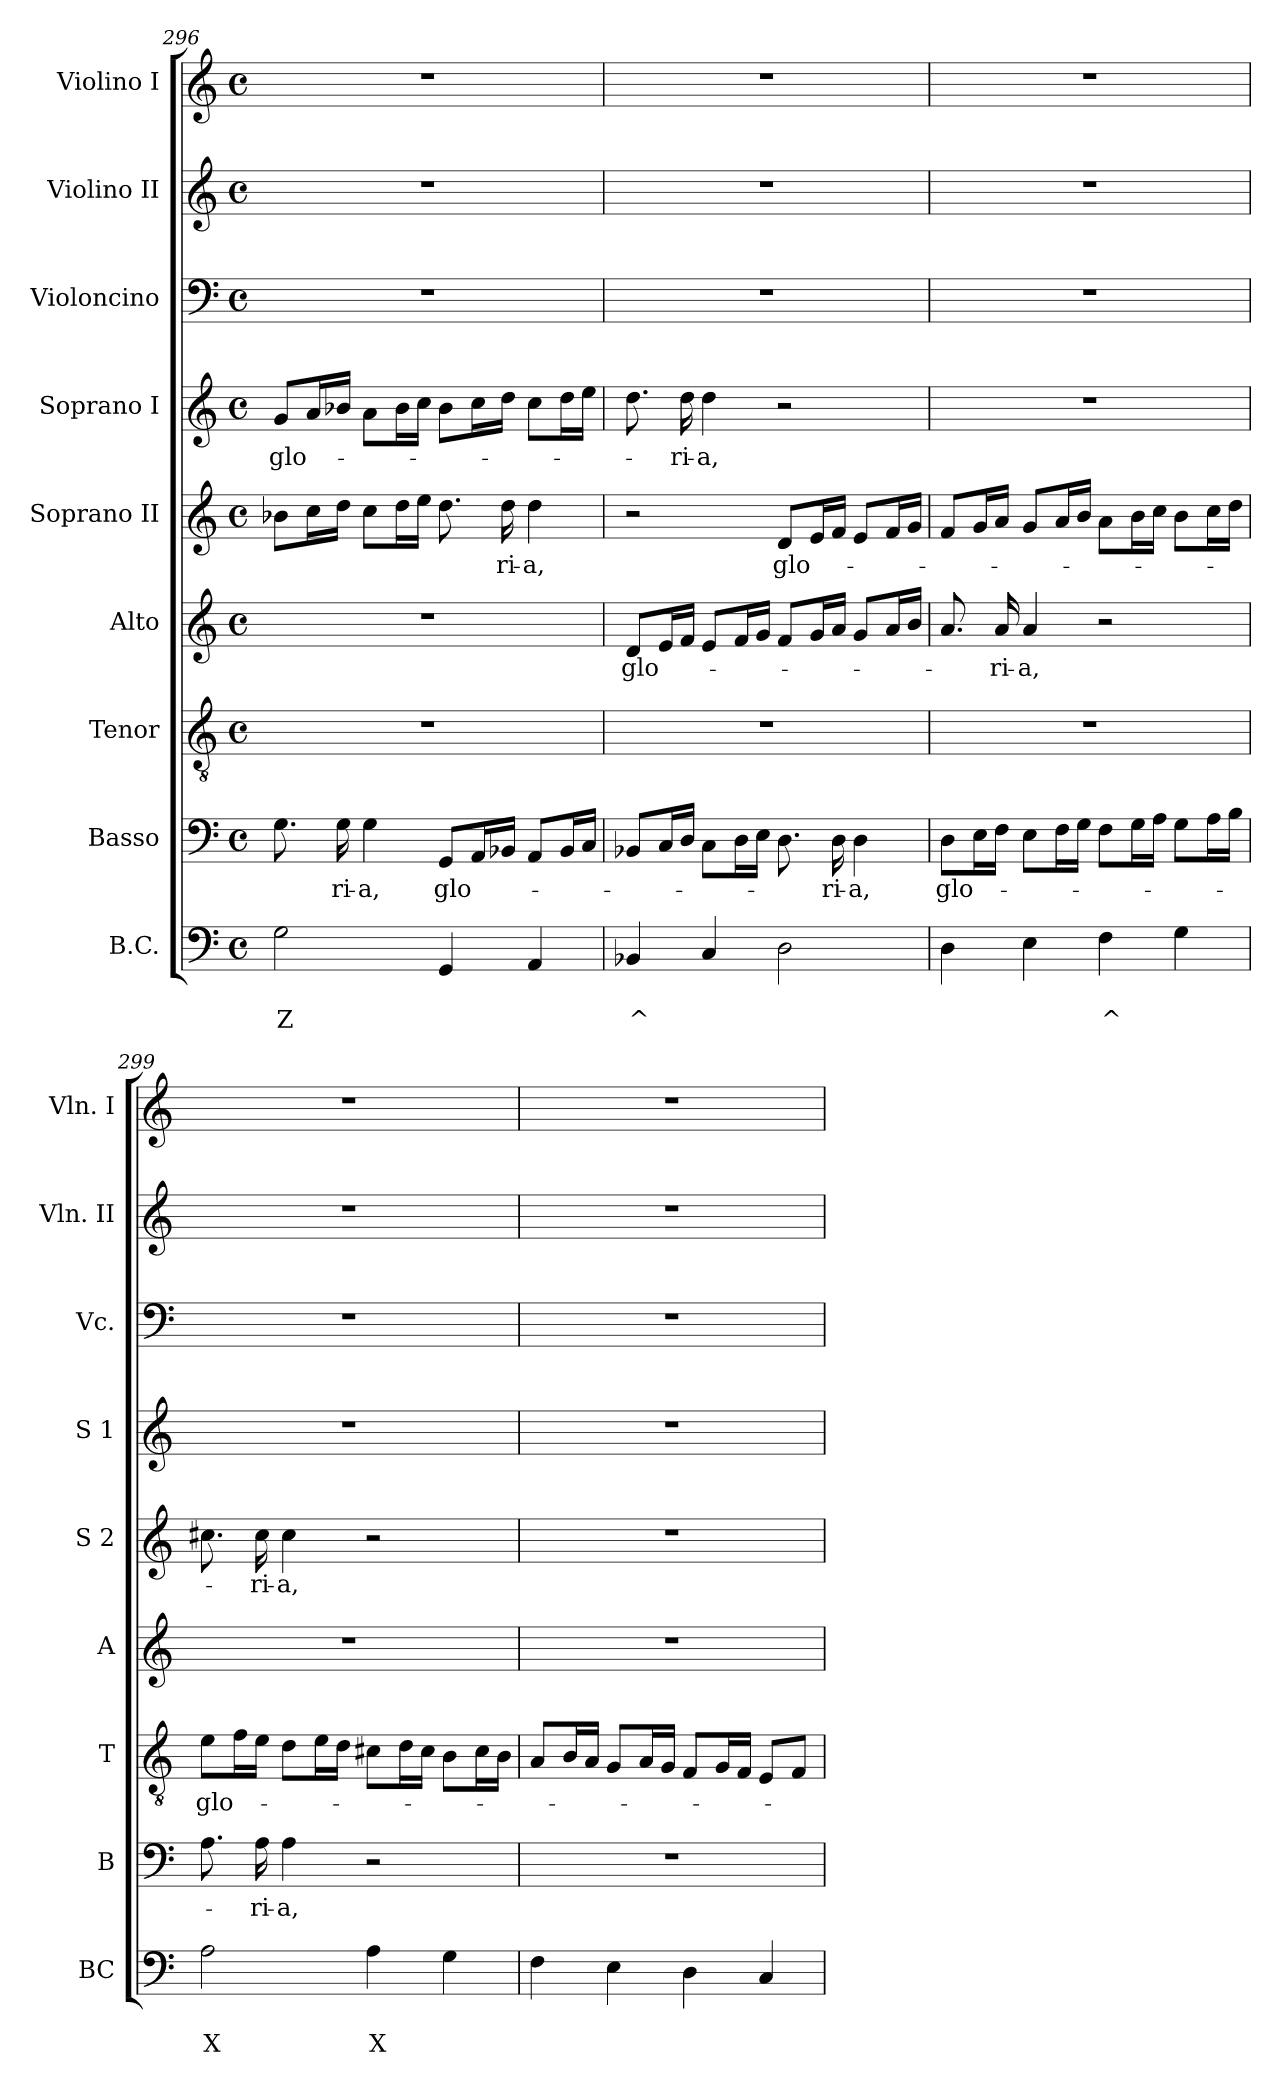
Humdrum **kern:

**kern	**text	**text	**kern	**text	**kern	**text	**kern	**text	**kern	**text	**kern	**text	**kern	**kern	**kern
*part9	*part9	*part9	*part8	*part8	*part7	*part7	*part6	*part6	*part5	*part5	*part4	*part4	*part3	*part2	*part1
*staff9	*staff9	*staff9	*staff8	*staff8	*staff7	*staff7	*staff6	*staff6	*staff5	*staff5	*staff4	*staff4	*staff3	*staff2	*staff1
*I"B.C.	*	*	*I"Basso	*	*I"Tenor	*	*I"Alto	*	*I"Soprano II	*	*I"Soprano I	*	*I"Violoncino	*I"Violino II	*I"Violino I
*I'BC	*	*	*I'B	*	*I'T	*	*I'A	*	*I'S 2	*	*I'S 1	*	*I'Vc.	*I'Vln. II	*I'Vln. I
*clefF4	*	*	*clefF4	*	*clefGv2	*	*clefG2	*	*clefG2	*	*clefG2	*	*clefF4	*clefG2	*clefG2
*k[]	*	*	*k[]	*	*k[]	*	*k[]	*	*k[]	*	*k[]	*	*k[]	*k[]	*k[]
*C:	*	*	*C:	*	*C:	*	*C:	*	*C:	*	*C:	*	*C:	*C:	*C:
*M4/4	*	*	*M4/4	*	*M4/4	*	*M4/4	*	*M4/4	*	*M4/4	*	*M4/4	*M4/4	*M4/4
*met(c)	*	*	*met(c)	*	*met(c)	*	*met(c)	*	*met(c)	*	*met(c)	*	*met(c)	*met(c)	*met(c)
=296	=296	=296	=296	=296	=296	=296	=296	=296	=296	=296	=296	=296	=296	=296	=296
!	!	!LO:LY:b	!	!	!	!	!	!	!	!	!	!LO:LY:b	!	!	!
2G\	.	Z	8.G\	.	1r	.	1r	.	8b-X\L	.	8g/L	glo-	1r	1r	1r
.	.	.	.	.	.	.	.	.	16cc\L	.	16a/L	.	.	.	.
!	!	!	!	!LO:LY:b	!	!	!	!	!	!	!	!	!	!	!
.	.	.	16G\	-ri-	.	.	.	.	16dd\JJ	.	16b-X/JJ	.	.	.	.
!	!	!	!	!LO:LY:b	!	!	!	!	!	!	!	!	!	!	!
.	.	.	4G\	-a,	.	.	.	.	8cc\L	.	8a\L	.	.	.	.
.	.	.	.	.	.	.	.	.	16dd\L	.	16b-\L	.	.	.	.
.	.	.	.	.	.	.	.	.	16ee\JJ	.	16cc\JJ	.	.	.	.
!	!	!	!	!LO:LY:b	!	!	!	!	!	!	!	!	!	!	!
4GG/	.	.	8GG/L	glo-	.	.	.	.	8.dd\	.	8b-\L	.	.	.	.
.	.	.	16AA/L	.	.	.	.	.	.	.	16cc\L	.	.	.	.
!	!	!	!	!	!	!	!	!	!	!LO:LY:b	!	!	!	!	!
.	.	.	16BB-X/JJ	.	.	.	.	.	16dd\	-ri-	16dd\JJ	.	.	.	.
!	!	!	!	!	!	!	!	!	!	!LO:LY:b	!	!	!	!	!
4AA/	.	.	8AA/L	.	.	.	.	.	4dd\	-a,	8cc\L	.	.	.	.
.	.	.	16BB-/L	.	.	.	.	.	.	.	16dd\L	.	.	.	.
.	.	.	16C/JJ	.	.	.	.	.	.	.	16ee\JJ	.	.	.	.
=297	=297	=297	=297	=297	=297	=297	=297	=297	=297	=297	=297	=297	=297	=297	=297
!	!	!LO:LY:b	!	!	!	!	!	!LO:LY:b	!	!	!	!	!	!	!
4BB-X/	.	^	8BB-X/L	.	1r	.	8d/L	glo-	2r	.	8.dd\	.	1r	1r	1r
.	.	.	16C/L	.	.	.	16e/L	.	.	.	.	.	.	.	.
!	!	!	!	!	!	!	!	!	!	!	!	!LO:LY:b	!	!	!
.	.	.	16D/JJ	.	.	.	16f/JJ	.	.	.	16dd\	-ri-	.	.	.
!	!	!	!	!	!	!	!	!	!	!	!	!LO:LY:b	!	!	!
4C/	.	.	8C\L	.	.	.	8e/L	.	.	.	4dd\	-a,	.	.	.
.	.	.	16D\L	.	.	.	16f/L	.	.	.	.	.	.	.	.
.	.	.	16E\JJ	.	.	.	16g/JJ	.	.	.	.	.	.	.	.
!	!	!	!	!	!	!	!	!	!	!LO:LY:b	!	!	!	!	!
2D\	.	.	8.D\	.	.	.	8f/L	.	8d/L	glo-	2r	.	.	.	.
.	.	.	.	.	.	.	16g/L	.	16e/L	.	.	.	.	.	.
!	!	!	!	!LO:LY:b	!	!	!	!	!	!	!	!	!	!	!
.	.	.	16D\	-ri-	.	.	16a/JJ	.	16f/JJ	.	.	.	.	.	.
!	!	!	!	!LO:LY:b	!	!	!	!	!	!	!	!	!	!	!
.	.	.	4D\	-a,	.	.	8g/L	.	8e/L	.	.	.	.	.	.
.	.	.	.	.	.	.	16a/L	.	16f/L	.	.	.	.	.	.
.	.	.	.	.	.	.	16b/JJ	.	16g/JJ	.	.	.	.	.	.
=298	=298	=298	=298	=298	=298	=298	=298	=298	=298	=298	=298	=298	=298	=298	=298
!	!	!	!	!LO:LY:b	!	!	!	!	!	!	!	!	!	!	!
4D\	.	.	8D\L	glo-	1r	.	8.a/	.	8f/L	.	1r	.	1r	1r	1r
.	.	.	16E\L	.	.	.	.	.	16g/L	.	.	.	.	.	.
!	!	!	!	!	!	!	!	!LO:LY:b	!	!	!	!	!	!	!
.	.	.	16F\JJ	.	.	.	16a/	-ri-	16a/JJ	.	.	.	.	.	.
!	!	!	!	!	!	!	!	!LO:LY:b	!	!	!	!	!	!	!
4E\	.	.	8E\L	.	.	.	4a/	-a,	8g/L	.	.	.	.	.	.
.	.	.	16F\L	.	.	.	.	.	16a/L	.	.	.	.	.	.
.	.	.	16G\JJ	.	.	.	.	.	16b/JJ	.	.	.	.	.	.
!	!	!LO:LY:b	!	!	!	!	!	!	!	!	!	!	!	!	!
4F\	.	^	8F\L	.	.	.	2r	.	8a\L	.	.	.	.	.	.
.	.	.	16G\L	.	.	.	.	.	16b\L	.	.	.	.	.	.
.	.	.	16A\JJ	.	.	.	.	.	16cc\JJ	.	.	.	.	.	.
4G\	.	.	8G\L	.	.	.	.	.	8b\L	.	.	.	.	.	.
.	.	.	16A\L	.	.	.	.	.	16cc\L	.	.	.	.	.	.
.	.	.	16B\JJ	.	.	.	.	.	16dd\JJ	.	.	.	.	.	.
!!LO:PB:g=z
=299	=299	=299	=299	=299	=299	=299	=299	=299	=299	=299	=299	=299	=299	=299	=299
!	!	!LO:LY:b	!	!	!	!LO:LY:b	!	!	!	!	!	!	!	!	!
2A\	.	X	8.A\	.	8e\L	glo-	1r	.	8.cc#X\	.	1r	.	1r	1r	1r
.	.	.	.	.	16f\L	.	.	.	.	.	.	.	.	.	.
!	!	!	!	!LO:LY:b	!	!	!	!	!	!LO:LY:b	!	!	!	!	!
.	.	.	16A\	-ri-	16e\JJ	.	.	.	16cc#\	-ri-	.	.	.	.	.
!	!	!	!	!LO:LY:b	!	!	!	!	!	!LO:LY:b	!	!	!	!	!
.	.	.	4A\	-a,	8d\L	.	.	.	4cc#\	-a,	.	.	.	.	.
.	.	.	.	.	16e\L	.	.	.	.	.	.	.	.	.	.
.	.	.	.	.	16d\JJ	.	.	.	.	.	.	.	.	.	.
!	!	!LO:LY:b	!	!	!	!	!	!	!	!	!	!	!	!	!
4A\	.	X	2r	.	8c#X\L	.	.	.	2r	.	.	.	.	.	.
.	.	.	.	.	16d\L	.	.	.	.	.	.	.	.	.	.
.	.	.	.	.	16c#\JJ	.	.	.	.	.	.	.	.	.	.
4G\	.	.	.	.	8B\L	.	.	.	.	.	.	.	.	.	.
.	.	.	.	.	16c#\L	.	.	.	.	.	.	.	.	.	.
.	.	.	.	.	16B\JJ	.	.	.	.	.	.	.	.	.	.
=300	=300	=300	=300	=300	=300	=300	=300	=300	=300	=300	=300	=300	=300	=300	=300
4F\	.	.	1r	.	8A/L	.	1r	.	1r	.	1r	.	1r	1r	1r
.	.	.	.	.	16B/L	.	.	.	.	.	.	.	.	.	.
.	.	.	.	.	16A/JJ	.	.	.	.	.	.	.	.	.	.
4E\	.	.	.	.	8G/L	.	.	.	.	.	.	.	.	.	.
.	.	.	.	.	16A/L	.	.	.	.	.	.	.	.	.	.
.	.	.	.	.	16G/JJ	.	.	.	.	.	.	.	.	.	.
4D\	.	.	.	.	8F/L	.	.	.	.	.	.	.	.	.	.
.	.	.	.	.	16G/L	.	.	.	.	.	.	.	.	.	.
.	.	.	.	.	16F/JJ	.	.	.	.	.	.	.	.	.	.
4C/	.	.	.	.	8E/L	.	.	.	.	.	.	.	.	.	.
.	.	.	.	.	8F/J	.	.	.	.	.	.	.	.	.	.
=	=	=	=	=	=	=	=	=	=	=	=	=	=	=	=
*-	*-	*-	*-	*-	*-	*-	*-	*-	*-	*-	*-	*-	*-	*-	*-
